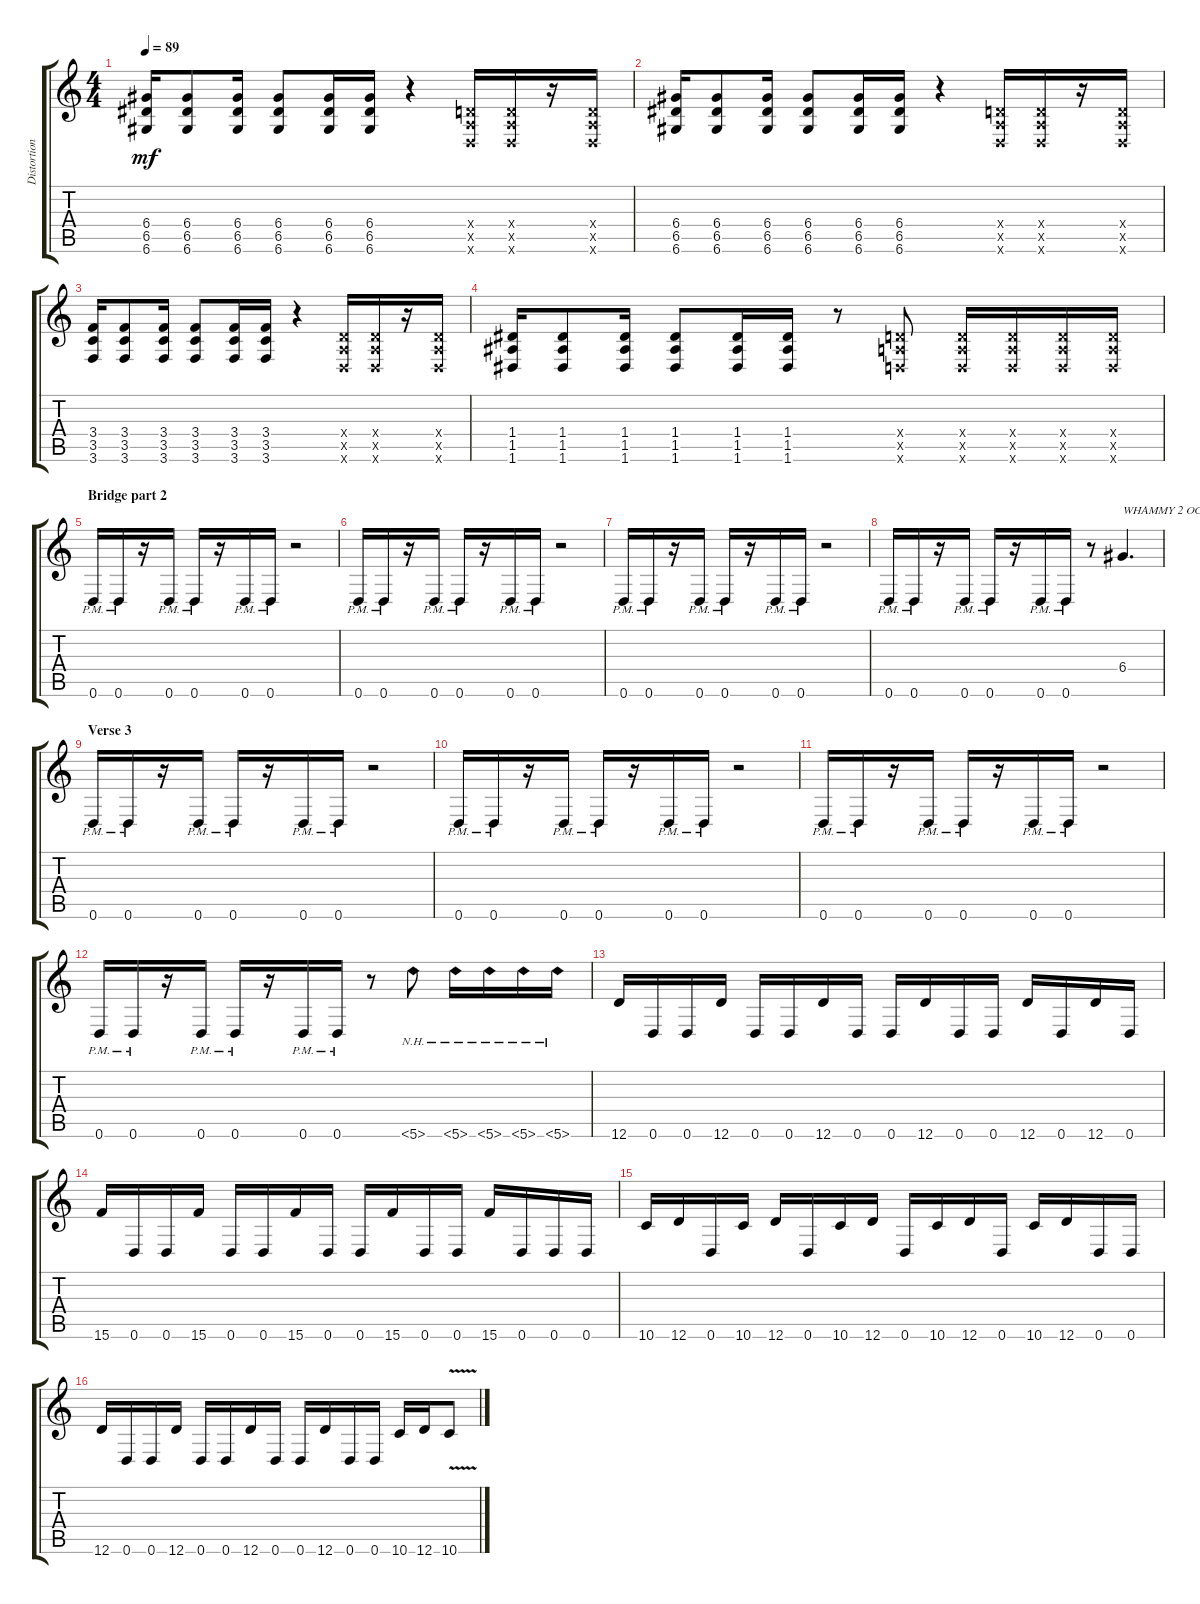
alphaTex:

\track ("Distortion Guitar" "Distortion") {instrument distortionguitar}
\staff {score tabs}
\tuning (E4 B3 G3 D3 A2 D2) {hide}
\ts (4 4)
\tempo 89
\clef g2
\ks c
(6.4 6.5 6.6).16{dy mf} (6.4 6.5 6.6).8 (6.4 6.5 6.6).16 (6.4 6.5 6.6).8 (6.4 6.5 6.6).16 (6.4 6.5 6.6).16 r.4 (0.4{x} 0.5{x} 0.6{x}).16 (0.4{x} 0.5{x} 0.6{x}).16 r.16 (0.4{x} 0.5{x} 0.6{x}).16 |
(6.4 6.5 6.6).16 (6.4 6.5 6.6).8 (6.4 6.5 6.6).16 (6.4 6.5 6.6).8 (6.4 6.5 6.6).16 (6.4 6.5 6.6).16 r.4 (0.4{x} 0.5{x} 0.6{x}).16 (0.4{x} 0.5{x} 0.6{x}).16 r.16 (0.4{x} 0.5{x} 0.6{x}).16 |
(3.4 3.5 3.6).16 (3.4 3.5 3.6).8 (3.4 3.5 3.6).16 (3.4 3.5 3.6).8 (3.4 3.5 3.6).16 (3.4 3.5 3.6).16 r.4 (0.4{x} 0.5{x} 0.6{x}).16 (0.4{x} 0.5{x} 0.6{x}).16 r.16 (0.4{x} 0.5{x} 0.6{x}).16 |
(1.4 1.5 1.6).16 (1.4 1.5 1.6).8 (1.4 1.5 1.6).16 (1.4 1.5 1.6).8 (1.4 1.5 1.6).16 (1.4 1.5 1.6).16 r.8 (0.4{x} 0.5{x} 0.6{x}).8 (0.4{x} 0.5{x} 0.6{x}).16 (0.4{x} 0.5{x} 0.6{x}).16 (0.4{x} 0.5{x} 0.6{x}).16 (0.4{x} 0.5{x} 0.6{x}).16 |
\section ("" "Bridge part 2")
0.6{pm}.16 0.6{pm}.16 r.16 0.6{pm}.16 0.6{pm}.16 r.16 0.6{pm}.16 0.6{pm}.16 r.2 |
0.6{pm}.16 0.6{pm}.16 r.16 0.6{pm}.16 0.6{pm}.16 r.16 0.6{pm}.16 0.6{pm}.16 r.2 |
0.6{pm}.16 0.6{pm}.16 r.16 0.6{pm}.16 0.6{pm}.16 r.16 0.6{pm}.16 0.6{pm}.16 r.2 |
0.6{pm}.16 0.6{pm}.16 r.16 0.6{pm}.16 0.6{pm}.16 r.16 0.6{pm}.16 0.6{pm}.16 r.8 6.4.4{d txt "WHAMMY 2 OCTAVES UP"} |
\section ("" "Verse 3")
0.6{pm}.16 0.6{pm}.16 r.16 0.6{pm}.16 0.6{pm}.16 r.16 0.6{pm}.16 0.6{pm}.16 r.2 |
0.6{pm}.16 0.6{pm}.16 r.16 0.6{pm}.16 0.6{pm}.16 r.16 0.6{pm}.16 0.6{pm}.16 r.2 |
0.6{pm}.16 0.6{pm}.16 r.16 0.6{pm}.16 0.6{pm}.16 r.16 0.6{pm}.16 0.6{pm}.16 r.2 |
0.6{pm}.16 0.6{pm}.16 r.16 0.6{pm}.16 0.6{pm}.16 r.16 0.6{pm}.16 0.6{pm}.16 r.8 5.6{nh}.8 5.6{nh}.16 5.6{nh}.16 5.6{nh}.16 5.6{nh}.16 |
12.6.16 0.6.16 0.6.16 12.6.16 0.6.16 0.6.16 12.6.16 0.6.16 0.6.16 12.6.16 0.6.16 0.6.16 12.6.16 0.6.16 12.6.16 0.6.16 |
15.6.16 0.6.16 0.6.16 15.6.16 0.6.16 0.6.16 15.6.16 0.6.16 0.6.16 15.6.16 0.6.16 0.6.16 15.6.16 0.6.16 0.6.16 0.6.16 |
10.6.16 12.6.16 0.6.16 10.6.16 12.6.16 0.6.16 10.6.16 12.6.16 0.6.16 10.6.16 12.6.16 0.6.16 10.6.16 12.6.16 0.6.16 0.6.16 |
12.6.16 0.6.16 0.6.16 12.6.16 0.6.16 0.6.16 12.6.16 0.6.16 0.6.16 12.6.16 0.6.16 0.6.16 10.6.16 12.6.16 10.6{v}.8
